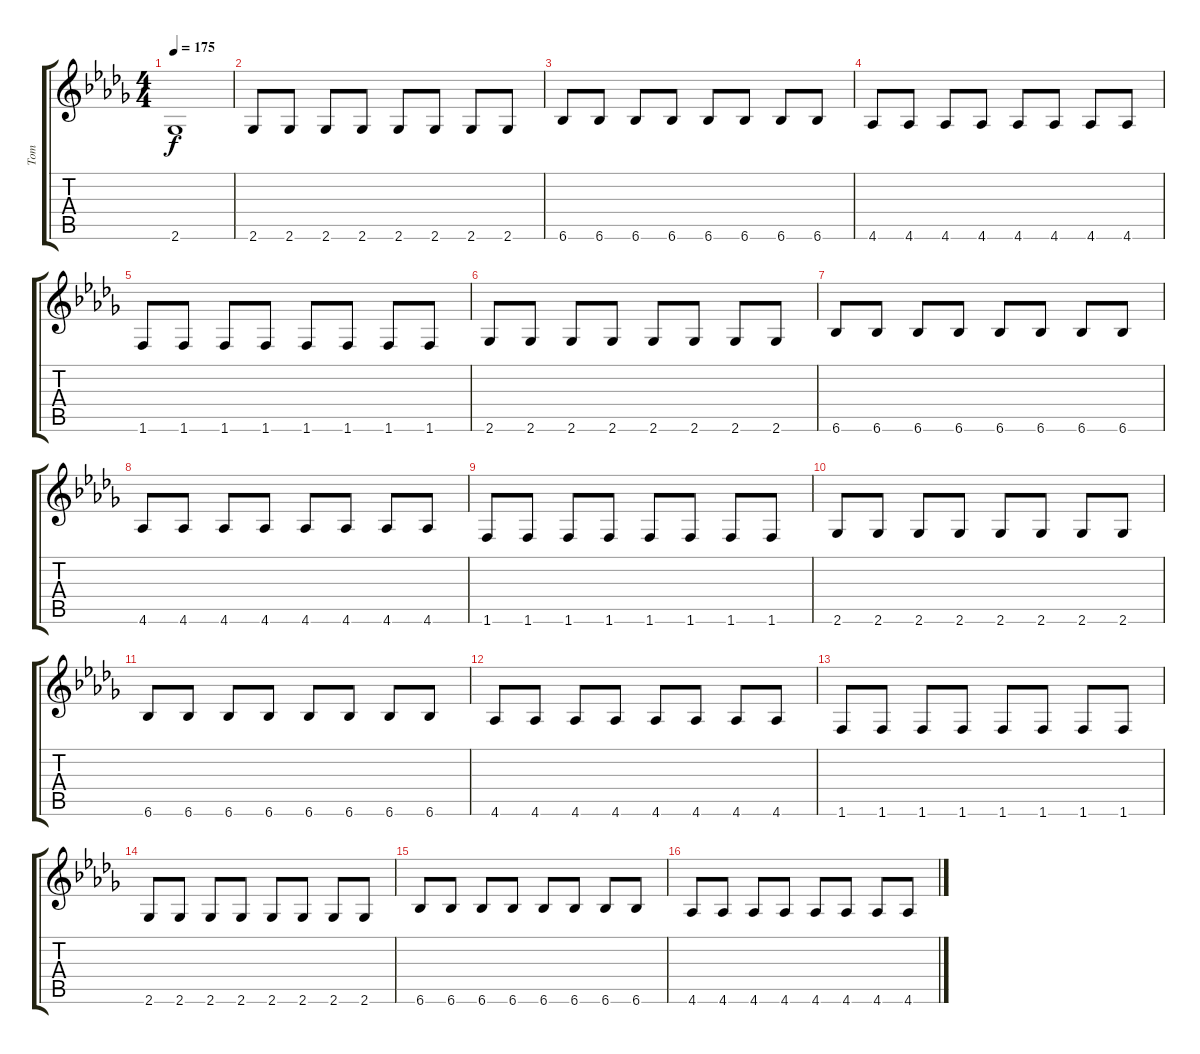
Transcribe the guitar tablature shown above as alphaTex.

\track ("Tom" "Tom") {instrument electricbassfinger}
\staff {score tabs}
\tuning (E4 B3 G3 D3 A2 E2) {hide}
\ts (4 4)
\tempo 175
\clef g2
\ks db
2.6.1{dy f} |
2.6.8 2.6.8 2.6.8 2.6.8 2.6.8 2.6.8 2.6.8 2.6.8 |
6.6.8 6.6.8 6.6.8 6.6.8 6.6.8 6.6.8 6.6.8 6.6.8 |
4.6.8 4.6.8 4.6.8 4.6.8 4.6.8 4.6.8 4.6.8 4.6.8 |
1.6.8 1.6.8 1.6.8 1.6.8 1.6.8 1.6.8 1.6.8 1.6.8 |
2.6.8 2.6.8 2.6.8 2.6.8 2.6.8 2.6.8 2.6.8 2.6.8 |
6.6.8 6.6.8 6.6.8 6.6.8 6.6.8 6.6.8 6.6.8 6.6.8 |
4.6.8 4.6.8 4.6.8 4.6.8 4.6.8 4.6.8 4.6.8 4.6.8 |
1.6.8 1.6.8 1.6.8 1.6.8 1.6.8 1.6.8 1.6.8 1.6.8 |
2.6.8 2.6.8 2.6.8 2.6.8 2.6.8 2.6.8 2.6.8 2.6.8 |
6.6.8 6.6.8 6.6.8 6.6.8 6.6.8 6.6.8 6.6.8 6.6.8 |
4.6.8 4.6.8 4.6.8 4.6.8 4.6.8 4.6.8 4.6.8 4.6.8 |
1.6.8 1.6.8 1.6.8 1.6.8 1.6.8 1.6.8 1.6.8 1.6.8 |
2.6.8 2.6.8 2.6.8 2.6.8 2.6.8 2.6.8 2.6.8 2.6.8 |
6.6.8 6.6.8 6.6.8 6.6.8 6.6.8 6.6.8 6.6.8 6.6.8 |
4.6.8 4.6.8 4.6.8 4.6.8 4.6.8 4.6.8 4.6.8 4.6.8
